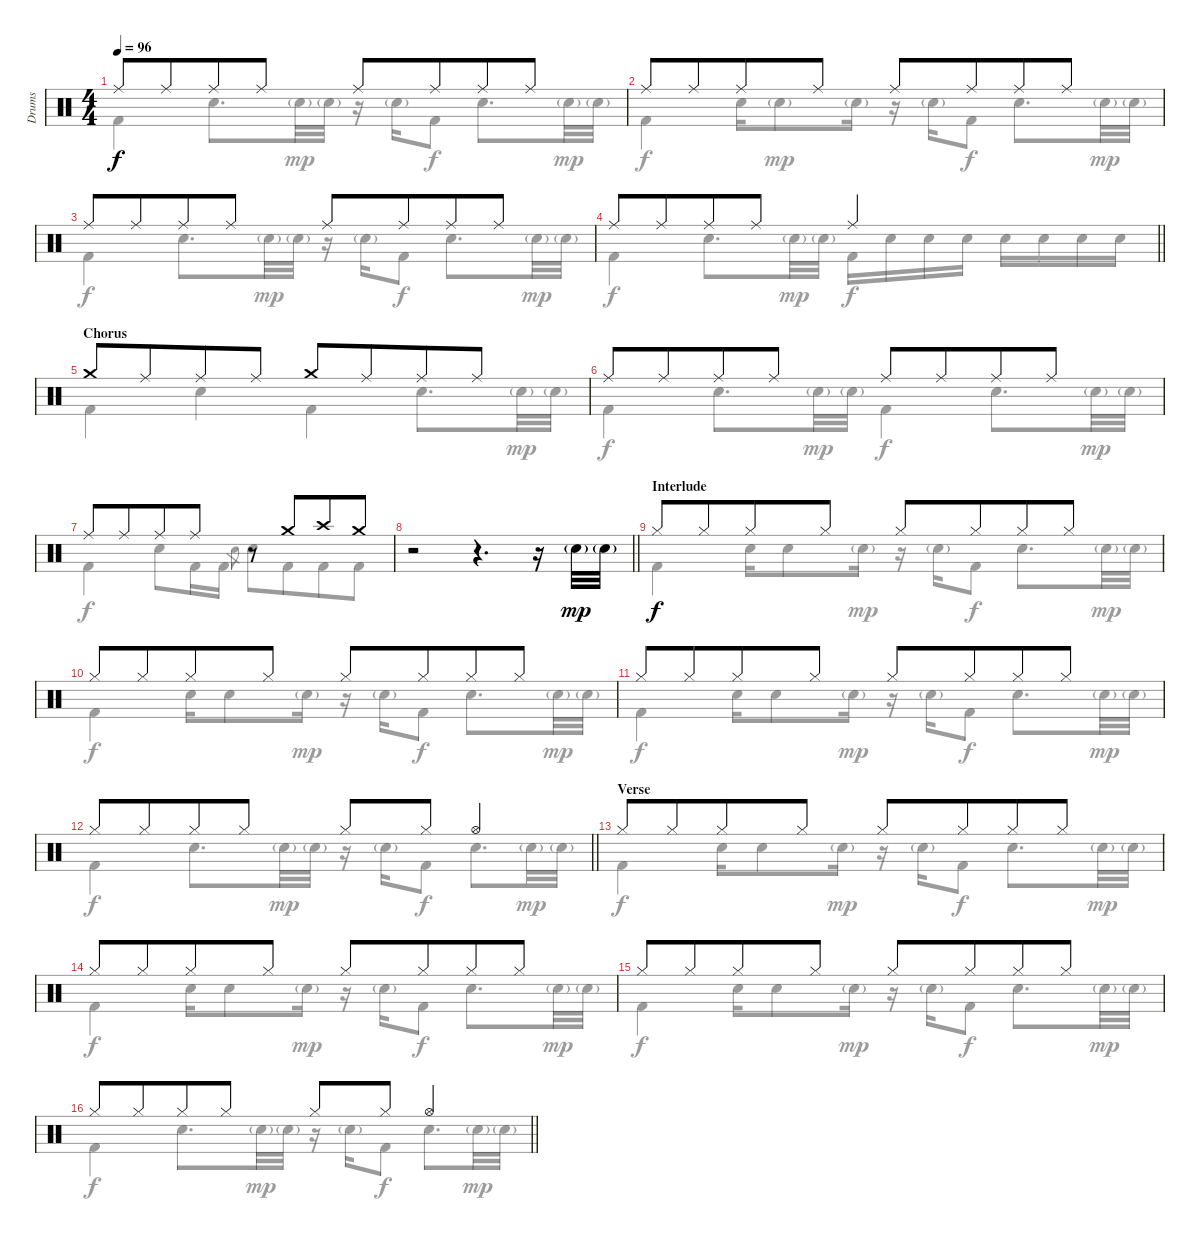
\track ("Drums" "Drums") {instrument percussion}
\staff {score}
\articulation defaults
\voice
\ts (4 4)
\tempo 96
\clef neutral
\ks c "Ride (middle)".8{dy f} "Ride (middle)".8{beam merge} "Ride (middle)".8 "Ride (middle)".8 "Ride (middle)".8 "Ride (middle)".8{beam merge} "Ride (middle)".8 "Ride (middle)".8
|
"Ride (middle)".8 "Ride (middle)".8{beam merge} "Ride (middle)".8 "Ride (middle)".8 "Ride (middle)".8 "Ride (middle)".8{beam merge} "Ride (middle)".8 "Ride (middle)".8 |
"Ride (middle)".8 "Ride (middle)".8{beam merge} "Ride (middle)".8 "Ride (middle)".8 "Ride (middle)".8 "Ride (middle)".8{beam merge} "Ride (middle)".8 "Ride (middle)".8 |
\barLineRight lightlight "Ride (middle)".8 "Ride (middle)".8{beam merge} "Ride (middle)".8 "Ride (middle)".8 "Ride (middle)".2
|
\section ("" "Chorus")
"Crash medium (hit)".8 "Ride (middle)".8{beam merge} "Ride (middle)".8 "Ride (middle)".8 "Crash medium (hit)".8 "Ride (middle)".8{beam merge} "Ride (middle)".8 "Ride (middle)".8 |
"Ride (middle)".8 "Ride (middle)".8{beam merge} "Ride (middle)".8 "Ride (middle)".8 "Ride (middle)".8 "Ride (middle)".8{beam merge} "Ride (middle)".8 "Ride (middle)".8 |
"Ride (middle)".8 "Ride (middle)".8{beam merge} "Ride (middle)".8 "Ride (middle)".8 r.8 "Crash medium (hit)".8{beam merge} "Crash high (hit)".8 "Crash medium (hit)".8 |
\barLineRight lightlight
r.2 r.4{d} r.16 "Snare (hit) 2"{g}.32{dy mp} "Snare (hit) 2"{g}.32 |
\section ("" "Interlude")
"Hi-Hat (closed)".8{dy f} "Hi-Hat (closed)".8{beam merge} "Hi-Hat (closed)".8 "Hi-Hat (closed)".8 "Hi-Hat (closed)".8 "Hi-Hat (closed)".8{beam merge} "Hi-Hat (closed)".8 "Hi-Hat (closed)".8 |
"Hi-Hat (closed)".8 "Hi-Hat (closed)".8{beam merge} "Hi-Hat (closed)".8 "Hi-Hat (closed)".8 "Hi-Hat (closed)".8 "Hi-Hat (closed)".8{beam merge} "Hi-Hat (closed)".8 "Hi-Hat (closed)".8 |
"Hi-Hat (closed)".8 "Hi-Hat (closed)".8{beam merge} "Hi-Hat (closed)".8 "Hi-Hat (closed)".8 "Hi-Hat (closed)".8 "Hi-Hat (closed)".8{beam merge} "Hi-Hat (closed)".8 "Hi-Hat (closed)".8 |
\barLineRight lightlight "Hi-Hat (closed)".8 "Hi-Hat (closed)".8{beam merge} "Hi-Hat (closed)".8 "Hi-Hat (closed)".8 "Hi-Hat (closed)".8 "Hi-Hat (closed)".8 "Hi-Hat (open)".4
|
\section ("" "Verse")
"Hi-Hat (closed)".8 "Hi-Hat (closed)".8{beam merge} "Hi-Hat (closed)".8 "Hi-Hat (closed)".8 "Hi-Hat (closed)".8 "Hi-Hat (closed)".8{beam merge} "Hi-Hat (closed)".8 "Hi-Hat (closed)".8 |
"Hi-Hat (closed)".8 "Hi-Hat (closed)".8{beam merge} "Hi-Hat (closed)".8 "Hi-Hat (closed)".8 "Hi-Hat (closed)".8 "Hi-Hat (closed)".8{beam merge} "Hi-Hat (closed)".8 "Hi-Hat (closed)".8 |
"Hi-Hat (closed)".8 "Hi-Hat (closed)".8{beam merge} "Hi-Hat (closed)".8 "Hi-Hat (closed)".8 "Hi-Hat (closed)".8 "Hi-Hat (closed)".8{beam merge} "Hi-Hat (closed)".8 "Hi-Hat (closed)".8 |
\barLineRight lightlight "Hi-Hat (closed)".8 "Hi-Hat (closed)".8{beam merge} "Hi-Hat (closed)".8 "Hi-Hat (closed)".8 "Hi-Hat (closed)".8 "Hi-Hat (closed)".8 "Hi-Hat (open)".4
\voice
\clef neutral
\ottava regular
\simile none
\ks c "Kick (hit) 2".4{dy f} "Snare (hit) 2".8{d} "Snare (hit) 2"{g}.32{dy mp} "Snare (hit) 2"{g}.32
r.16 "Snare (hit) 2"{g}.16 "Kick (hit) 2".8{dy f} "Snare (hit) 2".8{d} "Snare (hit) 2"{g}.32{dy mp} "Snare (hit) 2"{g}.32 |
"Kick (hit) 2".4{dy f} "Snare (hit) 2".16 "Snare (hit) 2"{g}.8{dy mp} "Snare (hit) 2"{g}.16 r.16 "Snare (hit) 2"{g}.16 "Kick (hit) 2".8{dy f} "Snare (hit) 2".8{d} "Snare (hit) 2"{g}.32{dy mp} "Snare (hit) 2"{g}.32 |
"Kick (hit) 2".4{dy f} "Snare (hit) 2".8{d} "Snare (hit) 2"{g}.32{dy mp} "Snare (hit) 2"{g}.32 r.16 "Snare (hit) 2"{g}.16 "Kick (hit) 2".8{dy f} "Snare (hit) 2".8{d} "Snare (hit) 2"{g}.32{dy mp} "Snare (hit) 2"{g}.32 |
\barLineRight lightlight "Kick (hit) 2".4{dy f} "Snare (hit) 2".8{d} "Snare (hit) 2"{g}.32{dy mp} "Snare (hit) 2"{g}.32 "Kick (hit) 2".16{dy f} "Snare (hit) 2".16 "Snare (hit) 2".16 "Snare (hit) 2".16 "Snare (hit) 2".16 "Snare (hit) 2".16 "Snare (hit) 2".16 "Snare (hit) 2".16
|
"Kick (hit) 2".4 "Snare (hit) 2".4 "Kick (hit) 2".4 "Snare (hit) 2".8{d} "Snare (hit) 2"{g}.32{dy mp} "Snare (hit) 2"{g}.32 |
"Kick (hit) 2".4{dy f} "Snare (hit) 2".8{d} "Snare (hit) 2"{g}.32{dy mp} "Snare (hit) 2"{g}.32 "Kick (hit) 2".4{dy f} "Snare (hit) 2".8{d} "Snare (hit) 2"{g}.32{dy mp} "Snare (hit) 2"{g}.32 |
"Kick (hit) 2".4{dy f} "Snare (hit) 2".8 "Kick (hit) 2".16 "Kick (hit) 2".16 "Snare (hit) 2".8{gr} "Snare (hit) 2".8{beam merge} "Kick (hit) 2".8{beam merge} "Kick (hit) 2".8 "Kick (hit) 2".8 |
\barLineRight lightlight
|
"Kick (hit) 2".4 "Snare (hit) 2".16 "Snare (hit) 2".8 "Snare (hit) 2"{g}.16{dy mp} r.16 "Snare (hit) 2"{g}.16 "Kick (hit) 2".8{dy f} "Snare (hit) 2".8{d} "Snare (hit) 2"{g}.32{dy mp} "Snare (hit) 2"{g}.32 |
"Kick (hit) 2".4{dy f} "Snare (hit) 2".16 "Snare (hit) 2".8 "Snare (hit) 2"{g}.16{dy mp} r.16 "Snare (hit) 2"{g}.16 "Kick (hit) 2".8{dy f} "Snare (hit) 2".8{d} "Snare (hit) 2"{g}.32{dy mp} "Snare (hit) 2"{g}.32 |
"Kick (hit) 2".4{dy f} "Snare (hit) 2".16 "Snare (hit) 2".8 "Snare (hit) 2"{g}.16{dy mp} r.16 "Snare (hit) 2"{g}.16 "Kick (hit) 2".8{dy f} "Snare (hit) 2".8{d} "Snare (hit) 2"{g}.32{dy mp} "Snare (hit) 2"{g}.32 |
\barLineRight lightlight "Kick (hit) 2".4{dy f} "Snare (hit) 2".8{d} "Snare (hit) 2"{g}.32{dy mp} "Snare (hit) 2"{g}.32
r.16 "Snare (hit) 2"{g}.16 "Kick (hit) 2".8{dy f} "Snare (hit) 2".8{d} "Snare (hit) 2"{g}.32{dy mp} "Snare (hit) 2"{g}.32 |
"Kick (hit) 2".4{dy f} "Snare (hit) 2".16 "Snare (hit) 2".8 "Snare (hit) 2"{g}.16{dy mp} r.16 "Snare (hit) 2"{g}.16 "Kick (hit) 2".8{dy f} "Snare (hit) 2".8{d} "Snare (hit) 2"{g}.32{dy mp} "Snare (hit) 2"{g}.32 |
"Kick (hit) 2".4{dy f} "Snare (hit) 2".16 "Snare (hit) 2".8 "Snare (hit) 2"{g}.16{dy mp} r.16 "Snare (hit) 2"{g}.16 "Kick (hit) 2".8{dy f} "Snare (hit) 2".8{d} "Snare (hit) 2"{g}.32{dy mp} "Snare (hit) 2"{g}.32 |
"Kick (hit) 2".4{dy f} "Snare (hit) 2".16 "Snare (hit) 2".8 "Snare (hit) 2"{g}.16{dy mp} r.16 "Snare (hit) 2"{g}.16 "Kick (hit) 2".8{dy f} "Snare (hit) 2".8{d} "Snare (hit) 2"{g}.32{dy mp} "Snare (hit) 2"{g}.32 |
\barLineRight lightlight "Kick (hit) 2".4{dy f} "Snare (hit) 2".8{d} "Snare (hit) 2"{g}.32{dy mp} "Snare (hit) 2"{g}.32
r.16 "Snare (hit) 2"{g}.16 "Kick (hit) 2".8{dy f} "Snare (hit) 2".8{d} "Snare (hit) 2"{g}.32{dy mp} "Snare (hit) 2"{g}.32
